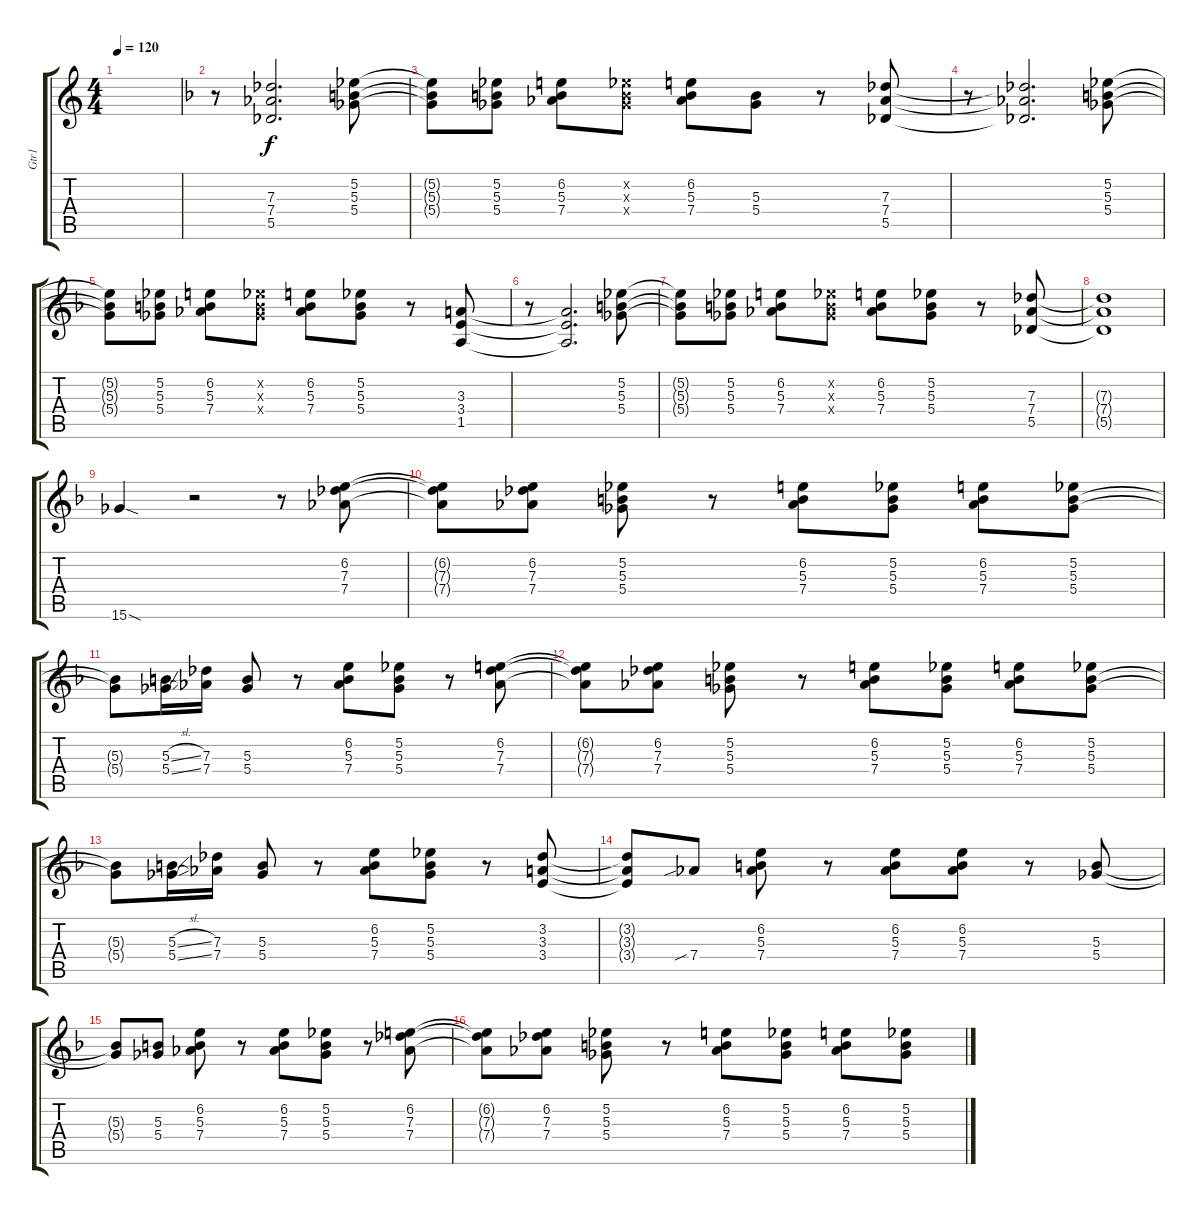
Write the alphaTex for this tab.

\track ("Gtr1" "Gtr1") {instrument distortionguitar}
\staff {score tabs}
\tuning (Eb4 Bb3 Gb3 Db3 Ab2 Eb2) {hide}
\ts (4 4)
\tempo 120
\clef g2
\ks c
|
\ks f
r.8 (7.3 7.4 5.5).2{d} (5.2 5.3 5.4).8 |
(5.2{t} 5.3{t} 5.4{t}).8 (5.2 5.3 5.4).8 (6.2 5.3 7.4).8 (5.2{x} 5.3{x} 5.4{x}).8 (6.2 5.3 7.4).8 (5.3 5.4).8 r.8 (7.3 7.4 5.5).8 |
r.8 (7.3{t} 7.4{t} 5.5{t}).2{d} (5.2 5.3 5.4).8 |
(5.2{t} 5.3{t} 5.4{t}).8 (5.2 5.3 5.4).8 (6.2 5.3 7.4).8 (5.2{x} 5.3{x} 5.4{x}).8 (6.2 5.3 7.4).8 (5.2 5.3 5.4).8 r.8 (3.3 3.4 1.5).8 |
r.8 (3.3{t} 3.4{t} 1.5{t}).2{d} (5.2 5.3 5.4).8 |
(5.2{t} 5.3{t} 5.4{t}).8 (5.2 5.3 5.4).8 (6.2 5.3 7.4).8 (5.2{x} 5.3{x} 5.4{x}).8 (6.2 5.3 7.4).8 (5.2 5.3 5.4).8 r.8 (7.3 7.4 5.5).8 |
(7.3{t} 7.4{t} 5.5{t}).1 |
15.6{sod}.4 r.2 r.8 (6.2 7.3 7.4).8 |
(6.2{t} 7.3{t} 7.4{t}).8 (6.2 7.3 7.4).8 (5.2 5.3 5.4).8 r.8 (6.2 5.3 7.4).8 (5.2 5.3 5.4).8 (6.2 5.3 7.4).8 (5.2 5.3 5.4).8 |
(5.3{t} 5.4{t}).8 (5.3{sl} 5.4{sl}).16 (7.3 7.4).16 (5.3 5.4).8 r.8 (6.2 5.3 7.4).8 (5.2 5.3 5.4).8 r.8 (6.2 7.3 7.4).8 |
(6.2{t} 7.3{t} 7.4{t}).8 (6.2 7.3 7.4).8 (5.2 5.3 5.4).8 r.8 (6.2 5.3 7.4).8 (5.2 5.3 5.4).8 (6.2 5.3 7.4).8 (5.2 5.3 5.4).8 |
(5.3{t} 5.4{t}).8 (5.3{sl} 5.4{sl}).16 (7.3 7.4).16 (5.3 5.4).8 r.8 (6.2 5.3 7.4).8 (5.2 5.3 5.4).8 r.8 (3.2 3.3 3.4).8 |
(3.2{t} 3.3{t} 3.4{t}).8 7.4{sib}.8 (6.2 5.3 7.4).8 r.8 (6.2 5.3 7.4).8 (6.2 5.3 7.4).8 r.8 (5.3 5.4).8 |
(5.3{t} 5.4{t}).8 (5.3 5.4).8 (6.2 5.3 7.4).8 r.8 (6.2 5.3 7.4).8 (5.2 5.3 5.4).8 r.8 (6.2 7.3 7.4).8 |
(6.2{t} 7.3{t} 7.4{t}).8 (6.2 7.3 7.4).8 (5.2 5.3 5.4).8 r.8 (6.2 5.3 7.4).8 (5.2 5.3 5.4).8 (6.2 5.3 7.4).8 (5.2 5.3 5.4).8
